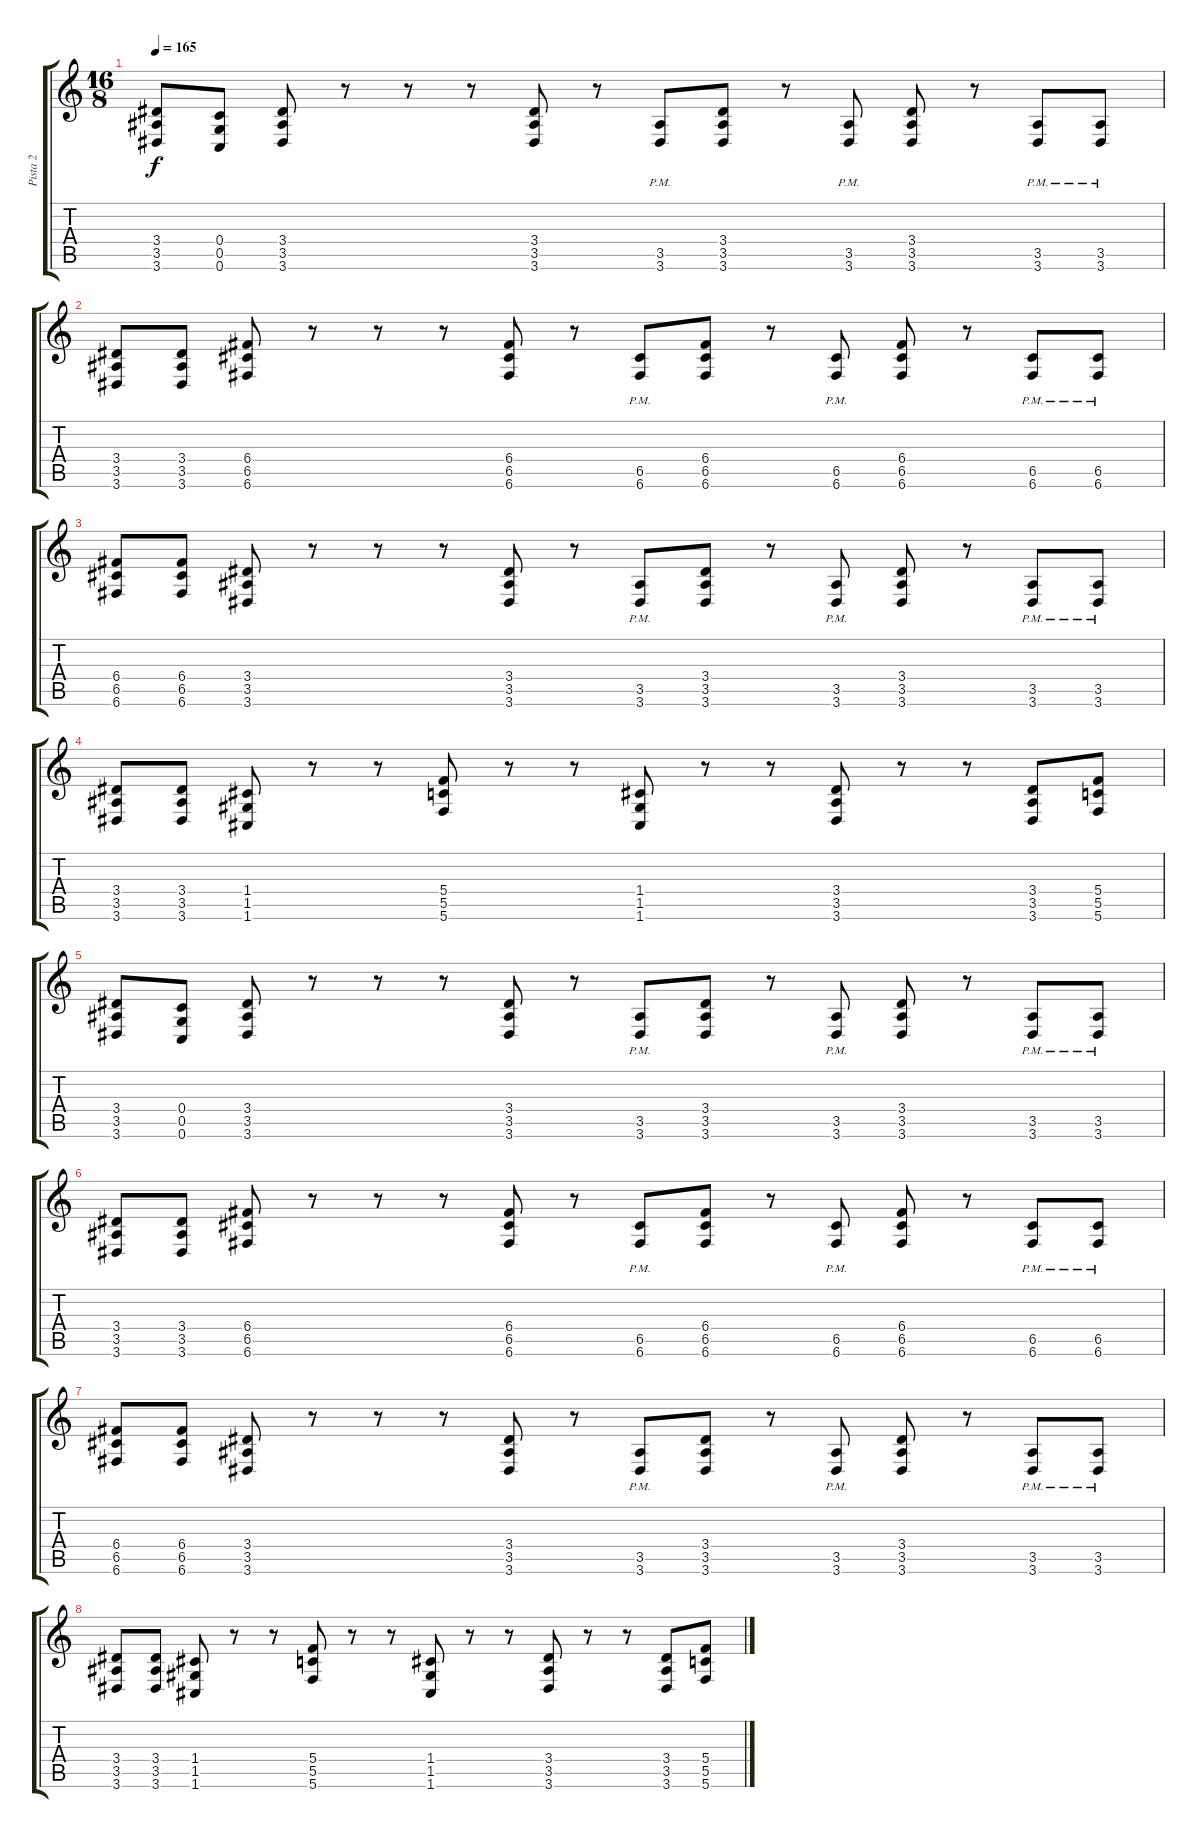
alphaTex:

\track ("Pista 2" "Pista 2") {instrument distortionguitar}
\staff {score tabs}
\tuning (D4 A3 F3 C3 G2 C2) {hide}
\ts (16 8)
\tempo 165
\clef g2
\ks c
(3.4 3.5 3.6).8{dy f} (0.4 0.5 0.6).8 (3.4 3.5 3.6).8 r.8 r.8 r.8 (3.4 3.5 3.6).8 r.8 (3.5{pm} 3.6{pm}).8 (3.4 3.5 3.6).8 r.8 (3.5{pm} 3.6{pm}).8 (3.4 3.5 3.6).8 r.8 (3.5{pm} 3.6{pm}).8 (3.5{pm} 3.6{pm}).8 |
(3.4 3.5 3.6).8 (3.4 3.5 3.6).8 (6.4 6.5 6.6).8 r.8 r.8 r.8 (6.4 6.5 6.6).8 r.8 (6.5{pm} 6.6{pm}).8 (6.4 6.5 6.6).8 r.8 (6.5{pm} 6.6{pm}).8 (6.4 6.5 6.6).8 r.8 (6.5{pm} 6.6{pm}).8 (6.5{pm} 6.6{pm}).8 |
(6.4 6.5 6.6).8 (6.4 6.5 6.6).8 (3.4 3.5 3.6).8 r.8 r.8 r.8 (3.4 3.5 3.6).8 r.8 (3.5{pm} 3.6{pm}).8 (3.4 3.5 3.6).8 r.8 (3.5{pm} 3.6{pm}).8 (3.4 3.5 3.6).8 r.8 (3.5{pm} 3.6{pm}).8 (3.5{pm} 3.6{pm}).8 |
(3.4 3.5 3.6).8 (3.4 3.5 3.6).8 (1.4 1.5 1.6).8 r.8 r.8 (5.4 5.5 5.6).8 r.8 r.8 (1.4 1.5 1.6).8 r.8 r.8 (3.4 3.5 3.6).8 r.8 r.8 (3.4 3.5 3.6).8 (5.4 5.5 5.6).8 |
(3.4 3.5 3.6).8 (0.4 0.5 0.6).8 (3.4 3.5 3.6).8 r.8 r.8 r.8 (3.4 3.5 3.6).8 r.8 (3.5{pm} 3.6{pm}).8 (3.4 3.5 3.6).8 r.8 (3.5{pm} 3.6{pm}).8 (3.4 3.5 3.6).8 r.8 (3.5{pm} 3.6{pm}).8 (3.5{pm} 3.6{pm}).8 |
(3.4 3.5 3.6).8 (3.4 3.5 3.6).8 (6.4 6.5 6.6).8 r.8 r.8 r.8 (6.4 6.5 6.6).8 r.8 (6.5{pm} 6.6{pm}).8 (6.4 6.5 6.6).8 r.8 (6.5{pm} 6.6{pm}).8 (6.4 6.5 6.6).8 r.8 (6.5{pm} 6.6{pm}).8 (6.5{pm} 6.6{pm}).8 |
(6.4 6.5 6.6).8 (6.4 6.5 6.6).8 (3.4 3.5 3.6).8 r.8 r.8 r.8 (3.4 3.5 3.6).8 r.8 (3.5{pm} 3.6{pm}).8 (3.4 3.5 3.6).8 r.8 (3.5{pm} 3.6{pm}).8 (3.4 3.5 3.6).8 r.8 (3.5{pm} 3.6{pm}).8 (3.5{pm} 3.6{pm}).8 |
(3.4 3.5 3.6).8 (3.4 3.5 3.6).8 (1.4 1.5 1.6).8 r.8 r.8 (5.4 5.5 5.6).8 r.8 r.8 (1.4 1.5 1.6).8 r.8 r.8 (3.4 3.5 3.6).8 r.8 r.8 (3.4 3.5 3.6).8 (5.4 5.5 5.6).8
